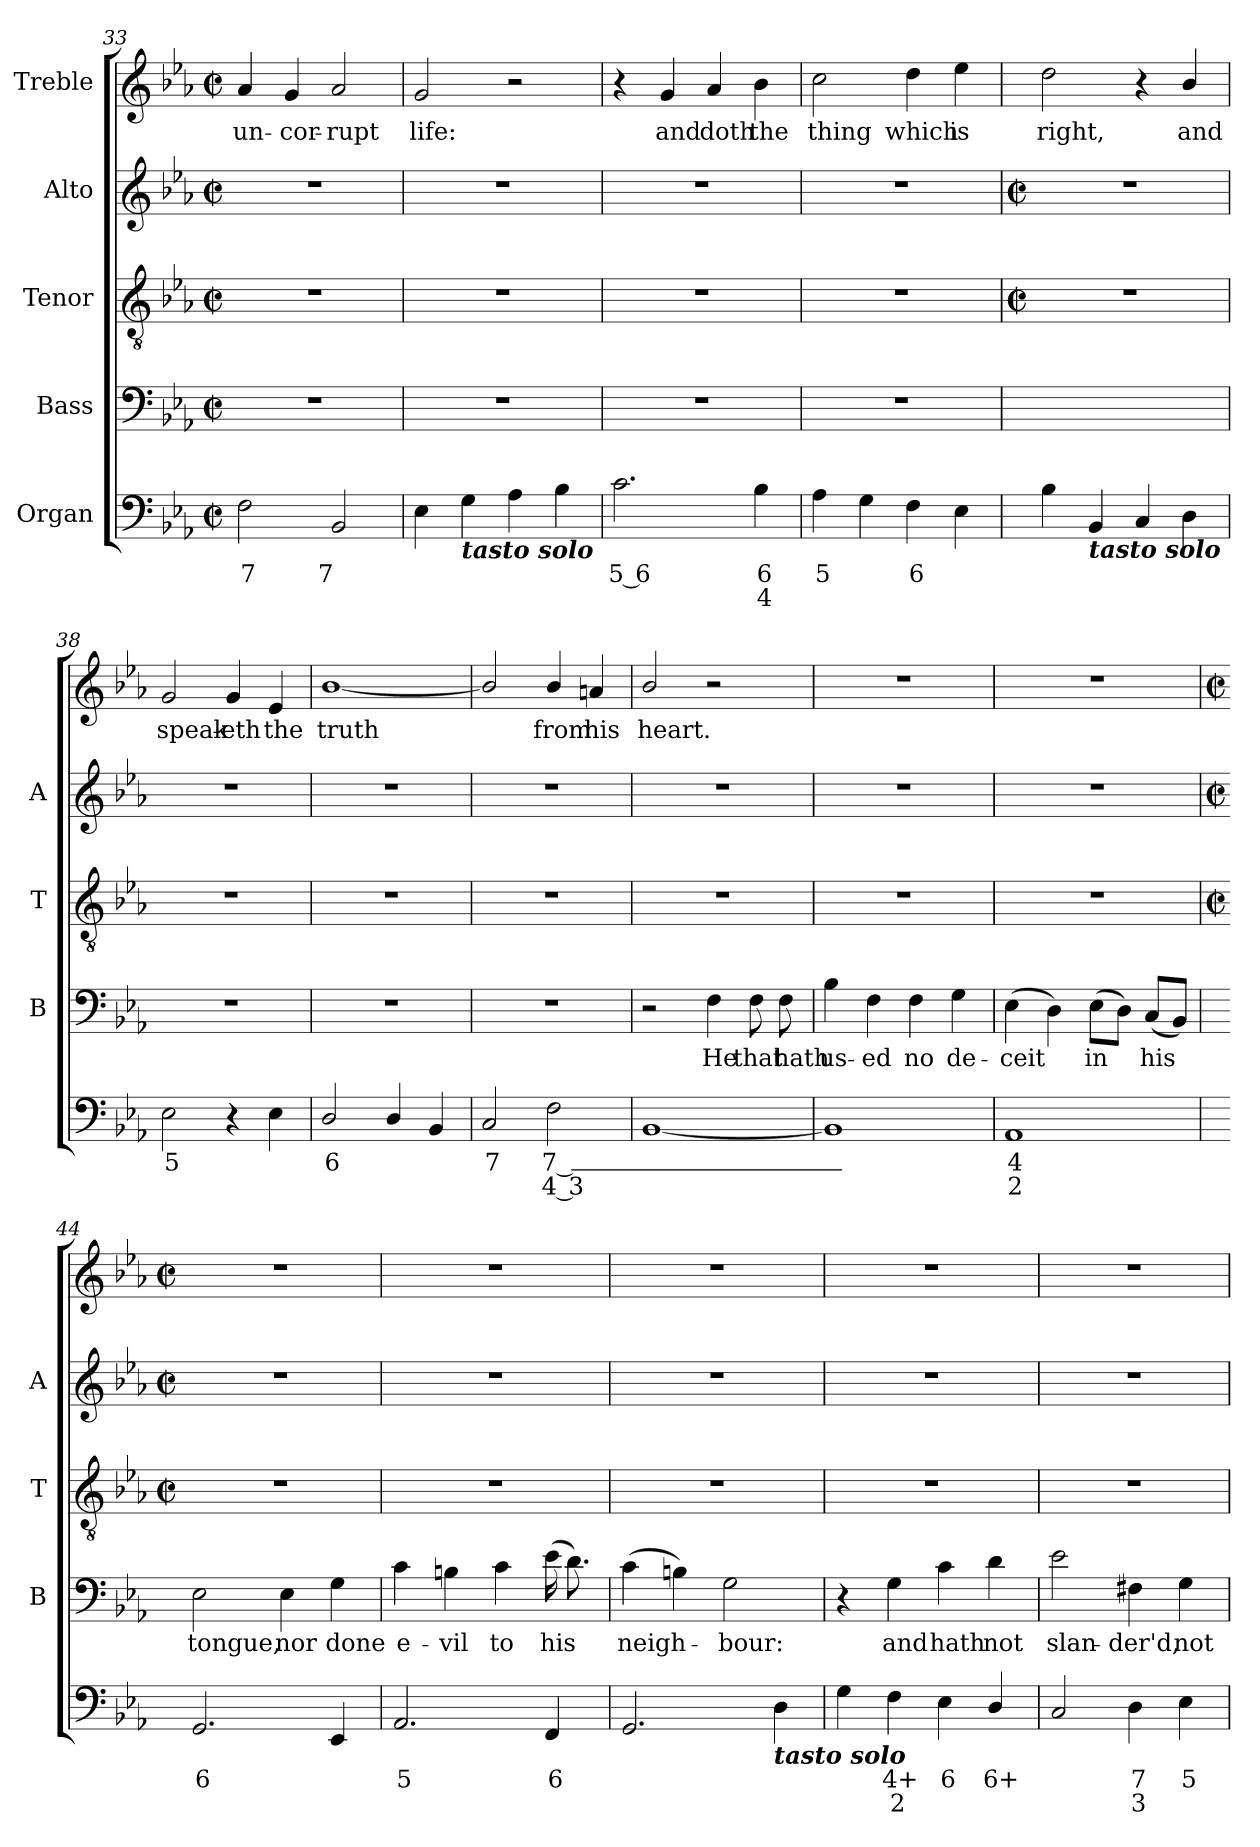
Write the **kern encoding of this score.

**kern	**text	**text	**kern	**text	**kern	**kern	**kern	**text
*part5	*part5	*part5	*part4	*part4	*part3	*part2	*part1	*part1
*staff5	*staff5	*staff5	*staff4	*staff4	*staff3	*staff2	*staff1	*staff1
*I"Organ	*	*	*I"Bass	*	*I"Tenor	*I"Alto	*I"Treble	*
*	*	*	*I'B	*	*I'T	*I'A	*	*
*clefF4	*	*	*clefF4	*	*clefGv2	*clefG2	*clefG2	*
*k[b-e-a-]	*	*	*k[b-e-a-]	*	*k[b-e-a-]	*k[b-e-a-]	*k[b-e-a-]	*
*E-:	*	*	*E-:	*	*E-:	*E-:	*E-:	*
*M2/2	*	*	*M2/2	*	*M2/2	*M2/2	*M2/2	*
*met(c|)	*	*	*met(c|)	*	*met(c|)	*met(c|)	*met(c|)	*
=33	=33	=33	=33	=33	=33	=33	=33	=33
!	!LO:LY:b	!	!	!	!	!	!	!LO:LY:b
2F	7	.	1r	.	1r	1r	4a-	un-
!	!	!	!	!	!	!	!	!LO:LY:b
.	.	.	.	.	.	.	4g	-cor-
!	!LO:LY:b	!	!	!	!	!	!	!LO:LY:b
2BB-	7	.	.	.	.	.	2a-	-rupt
=34	=34	=34	=34	=34	=34	=34	=34	=34
!	!	!	!	!	!	!	!	!LO:LY:b
4E-	.	.	1r	.	1r	1r	2g	life:
!LO:TX:b:Bi:t=tasto solo	!	!	!	!	!	!	!	!
4G	.	.	.	.	.	.	.	.
4A-	.	.	.	.	.	.	2r	.
4B-	.	.	.	.	.	.	.	.
=35	=35	=35	=35	=35	=35	=35	=35	=35
!	!LO:LY:b	!	!	!	!	!	!	!
2.c	5 6	.	1r	.	1r	1r	4r	.
!	!	!	!	!	!	!	!	!LO:LY:b
.	.	.	.	.	.	.	4g	and
!	!	!	!	!	!	!	!	!LO:LY:b
.	.	.	.	.	.	.	4a-	doth
!	!LO:LY:b	!LO:LY:b	!	!	!	!	!	!LO:LY:b
4B-	6	4	.	.	.	.	4b-	the
=36	=36	=36	=36	=36	=36	=36	=36	=36
!	!LO:LY:b	!	!	!	!	!	!	!LO:LY:b
4A-	5	.	1r	.	1r	1r	2cc	thing
4G	.	.	.	.	.	.	.	.
!	!LO:LY:b	!	!	!	!	!	!	!LO:LY:b
4F	6	.	.	.	.	.	4dd	which
!	!	!	!	!	!	!	!	!LO:LY:b
4E-	.	.	.	.	.	.	4ee-	is
!!LO:LB:g=z
=37	=37	=37	=37	=37	=37	=37	=37	=37
*	*	*	*	*	*M2/2	*M2/2	*	*
*	*	*	*	*	*met(c|)	*met(c|)	*	*
!	!	!	!	!	!	!	!	!LO:LY:b
4B-	.	.	1ryy	.	1r	1r	2dd	right,
!LO:TX:b:Bi:t=tasto solo	!	!	!	!	!	!	!	!
4BB-	.	.	.	.	.	.	.	.
4C	.	.	.	.	.	.	4r	.
!	!	!	!	!	!	!	!	!LO:LY:b
4D	.	.	.	.	.	.	4b-/	and
=38	=38	=38	=38	=38	=38	=38	=38	=38
!	!LO:LY:b	!	!	!	!	!	!	!LO:LY:b
2E-	5	.	1r	.	1r	1r	2g	speak-
!	!	!	!	!	!	!	!	!LO:LY:b
4r	.	.	.	.	.	.	4g	-eth
!	!	!	!	!	!	!	!	!LO:LY:b
4E-	.	.	.	.	.	.	4e-	the
=39	=39	=39	=39	=39	=39	=39	=39	=39
!	!LO:LY:b	!	!	!	!	!	!	!LO:LY:b
2D/	6	.	1r	.	1r	1r	[1b-/	truth
4D/	.	.	.	.	.	.	.	.
4BB-	.	.	.	.	.	.	.	.
=40	=40	=40	=40	=40	=40	=40	=40	=40
!	!LO:LY:b	!	!	!	!	!	!	!
2C	7	.	1r	.	1r	1r	2b-/]	.
!	!LO:LY:b	!LO:LY:b	!	!	!	!	!	!LO:LY:b
2F	7__	4 3	.	.	.	.	4b-/	from
!	!	!	!	!	!	!	!	!LO:LY:b
.	.	.	.	.	.	.	4an	his
=41	=41	=41	=41	=41	=41	=41	=41	=41
!	!	!	!	!	!	!	!	!LO:LY:b
[1BB-	.	.	2r	.	1r	1r	2b-/	heart.
!	!	!	!	!LO:LY:b	!	!	!	!
.	.	.	4F	He	.	.	2r	.
!	!	!	!	!LO:LY:b	!	!	!	!
.	.	.	8F	that	.	.	.	.
!	!	!	!	!LO:LY:b	!	!	!	!
.	.	.	8F	hath	.	.	.	.
=42	=42	=42	=42	=42	=42	=42	=42	=42
!	!	!	!	!LO:LY:b	!	!	!	!
1BB-]	.	.	4B-	us-	1r	1r	1r	.
!	!	!	!	!LO:LY:b	!	!	!	!
.	.	.	4F	-ed	.	.	.	.
!	!	!	!	!LO:LY:b	!	!	!	!
.	.	.	4F	no	.	.	.	.
!	!	!	!	!LO:LY:b	!	!	!	!
.	.	.	4G	de-	.	.	.	.
=43	=43	=43	=43	=43	=43	=43	=43	=43
!	!LO:LY:b	!LO:LY:b	!	!LO:LY:b	!	!	!	!
1AA-	4	2	(>4E-	-ceit	1r	1r	1r	.
.	.	.	4D)	.	.	.	.	.
!	!	!	!	!LO:LY:b	!	!	!	!
.	.	.	(>8E-L	in	.	.	.	.
.	.	.	8DJ)	.	.	.	.	.
!	!	!	!	!LO:LY:b	!	!	!	!
.	.	.	(<8CL	his	.	.	.	.
.	.	.	8BB-J)	.	.	.	.	.
!!LO:LB:g=z
=44	=44	=44	=44	=44	=44	=44	=44	=44
*	*	*	*	*	*M2/2	*M2/2	*M2/2	*
*	*	*	*	*	*met(c|)	*met(c|)	*met(c|)	*
!	!LO:LY:b	!	!	!LO:LY:b	!	!	!	!
2.GG	6	.	2E-	tongue,	1r	1r	1r	.
!	!	!	!	!LO:LY:b	!	!	!	!
.	.	.	4E-	nor	.	.	.	.
!	!	!	!	!LO:LY:b	!	!	!	!
4EE-	.	.	4G	done	.	.	.	.
=45	=45	=45	=45	=45	=45	=45	=45	=45
!	!LO:LY:b	!	!	!LO:LY:b	!	!	!	!
2.AA-	5	.	4c	e-	1r	1r	1r	.
!	!	!	!	!LO:LY:b	!	!	!	!
.	.	.	4Bn	-vil	.	.	.	.
!	!	!	!	!LO:LY:b	!	!	!	!
.	.	.	4c	to	.	.	.	.
!	!LO:LY:b	!	!	!LO:LY:b	!	!	!	!
4FF	6	.	(>16e-LL	his	.	.	.	.
.	.	.	8.dJ)	.	.	.	.	.
=46	=46	=46	=46	=46	=46	=46	=46	=46
!	!	!	!	!LO:LY:b	!	!	!	!
2.GG	.	.	(>4c	neigh-	1r	1r	1r	.
.	.	.	4Bn)	.	.	.	.	.
!	!	!	!	!LO:LY:b	!	!	!	!
.	.	.	2G	bour:	.	.	.	.
!LO:TX:b:Bi:t=tasto solo	!	!	!	!	!	!	!	!
4D	.	.	.	.	.	.	.	.
=47	=47	=47	=47	=47	=47	=47	=47	=47
4G	.	.	4r	.	1r	1r	1r	.
!	!LO:LY:b	!LO:LY:b	!	!LO:LY:b	!	!	!	!
4F	4+	2	4G	and	.	.	.	.
!	!LO:LY:b	!	!	!LO:LY:b	!	!	!	!
4E-	6	.	4c	hath	.	.	.	.
!	!LO:LY:b	!	!	!LO:LY:b	!	!	!	!
4D/	6+	.	4d	not	.	.	.	.
=48	=48	=48	=48	=48	=48	=48	=48	=48
!	!	!	!	!LO:LY:b	!	!	!	!
2C	.	.	2e-	slan-	1r	1r	1r	.
!	!LO:LY:b	!LO:LY:b	!	!LO:LY:b	!	!	!	!
4D	7	3	4F#X	-der'd,	.	.	.	.
!	!LO:LY:b	!	!	!LO:LY:b	!	!	!	!
4E-	5	.	4G	not	.	.	.	.
=	=	=	=	=	=	=	=	=
*-	*-	*-	*-	*-	*-	*-	*-	*-
